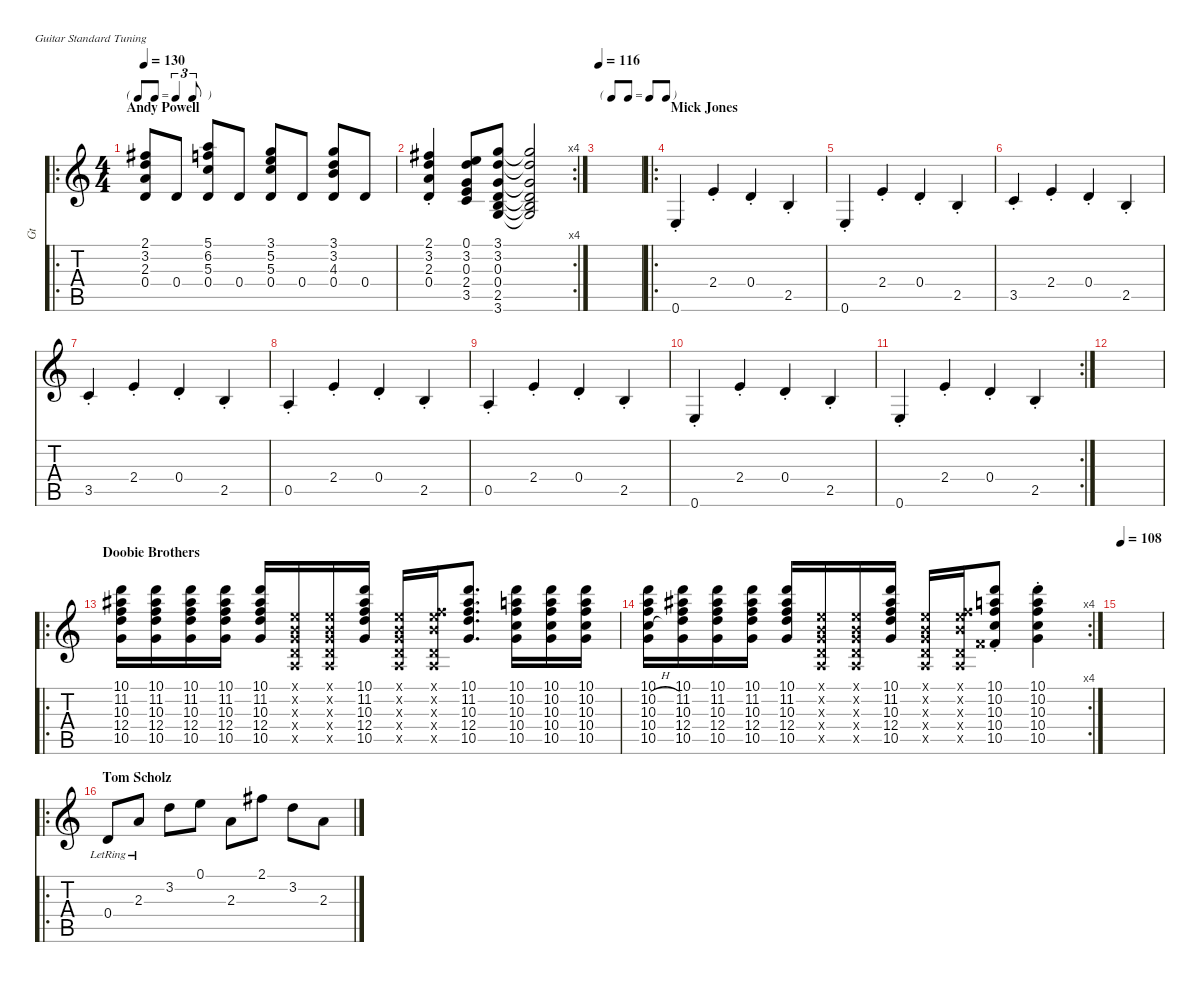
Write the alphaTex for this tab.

\defaultSystemsLayout 5
\hideDynamics
\bracketExtendMode nobrackets
\otherSystemsTrackNameOrientation horizontal
\track ("Electric Guitar" "Gt") {defaultSystemsLayout 5 instrument distortionguitar}
\staff {score tabs}
\tuning (E4 B3 G3 D3 A2 E2)
\ro
\ts (4 4)
\tf triplet8th
\section ("" "Andy Powell")
\tempo 130
\clef g2
\ks c
(2.1{acc #} 3.2 2.3 0.4).8{dy mf beam Up} 0.4.8{beam Up} (0.4 5.3 6.2 5.1).8{beam Up} 0.4.8{beam Up} (0.4 3.1 5.2 5.3).8{beam Up} 0.4.8{beam Up} (0.4 3.1 3.2 4.3).8{beam Up} 0.4.8{beam Up} |
\rc 4
(0.4{st} 2.3{st} 3.2{st} 2.1{st acc #}).4{beam Up} (0.1 3.2 0.3 2.4 3.5).8{beam Up} (3.1 3.2 0.3 0.4 2.5 3.6).8{beam Up} (3.1{t} 3.2{t} 0.3{t} 0.4{t} 2.5{t} 3.6{t}).2{beam Up} |
\tf none
\tempo 116
|
\ro
\section ("" "Mick Jones")
0.6{st}.4{instrument distortionguitar beam Up} 2.4{st}.4{beam Up} 0.4{st}.4{beam Up} 2.5{st}.4{beam Up} |
0.6{st}.4{beam Up} 2.4{st}.4{beam Up} 0.4{st}.4{beam Up} 2.5{st}.4{beam Up} |
3.5{st}.4{beam Up} 2.4{st}.4{beam Up} 0.4{st}.4{beam Up} 2.5{st}.4{beam Up} |
3.5{st}.4{beam Up} 2.4{st}.4{beam Up} 0.4{st}.4{beam Up} 2.5{st}.4{beam Up} |
0.5{st}.4{beam Up} 2.4{st}.4{beam Up} 0.4{st}.4{beam Up} 2.5{st}.4{beam Up} |
0.5{st}.4{beam Up} 2.4{st}.4{beam Up} 0.4{st}.4{beam Up} 2.5{st}.4{beam Up} |
0.6{st}.4{beam Up} 2.4{st}.4{beam Up} 0.4{st}.4{beam Up} 2.5{st}.4{beam Up} |
\rc 2
0.6{st}.4{beam Up} 2.4{st}.4{beam Up} 0.4{st}.4{beam Up} 2.5{st}.4{beam Up} |
|
\ro
\section ("" "Doobie Brothers")
(10.5 12.4 10.3 11.2{acc #} 10.1).16{instrument distortionguitar beam Down} (10.1 11.2{acc #} 10.5 12.4 10.3).16{beam Down} (10.1 11.2{acc #} 10.5 12.4 10.3).16{beam Down} (10.1 11.2{acc #} 10.5 12.4 10.3).16{beam Down} (10.5 12.4 10.3 11.2{acc #} 10.1).16{beam Up} (0.1{x} 0.2{x} 0.3{x} 0.5{x} 0.4{x}).16{beam Up} (0.1{x} 0.2{x} 0.3{x} 0.4{x} 0.5{x}).16{beam Up} (10.1 11.2{acc #} 12.4 10.3 10.5).16{beam Up} (0.1{x} 0.2{x} 0.5{x} 0.4{x} 0.3{x}).16{beam Up} (0.1{x} 0.2{x} 10.3{x} 0.4{x} 0.5{x}).16{beam Up} (10.1 11.2{acc #} 12.4 10.3 10.5).8{d beam Up} (10.1 10.2 10.5 10.4 10.3).16{beam Down} (10.1 10.2 10.5 10.4 10.3).16{beam Down} (10.1 10.2 10.3 10.4 10.5).16{beam Down} |
\rc 4
(10.1 10.2{h} 10.3 10.4{h} 10.5).16{beam Down} (10.1 11.2{acc #} 10.3 12.4 10.5).16{beam Down} (10.5 12.4 10.3 11.2{acc #} 10.1).16{beam Down} (10.1 11.2{acc #} 10.5 12.4 10.3).16{beam Down} (10.1 11.2{acc #} 10.5 12.4 10.3).16{beam Up} (0.1{x} 0.2{x} 0.3{x} 0.5{x} 0.4{x}).16{beam Up} (0.1{x} 0.2{x} 0.3{x} 0.4{x} 0.5{x}).16{beam Up} (10.1 11.2{acc #} 12.4 10.3 10.5).16{beam Up} (0.1{x} 0.2{x} 0.5{x} 0.4{x} 0.3{x}).16{beam Up} (0.1{x} 0.2{x} 10.3{x} 0.4{x} 0.5{x}).16{beam Up} (10.1{st} 10.2{st} 10.4{st} 10.3{st} 10.5{st acc x}).8{beam Up} (10.1{st} 10.2{st} 10.5{st} 10.4{st} 10.3{st}).4{beam Down} |
\tempo 108
|
\ro
\section ("" "Tom Scholz")
0.4{lr}.8{beam Up} 2.3{lr}.8{beam Up} 3.2.8{beam Down} 0.1.8{beam Down} 2.3.8{beam Down} 2.1{acc #}.8{beam Down} 3.2.8{beam Down} 2.3.8{beam Down}
